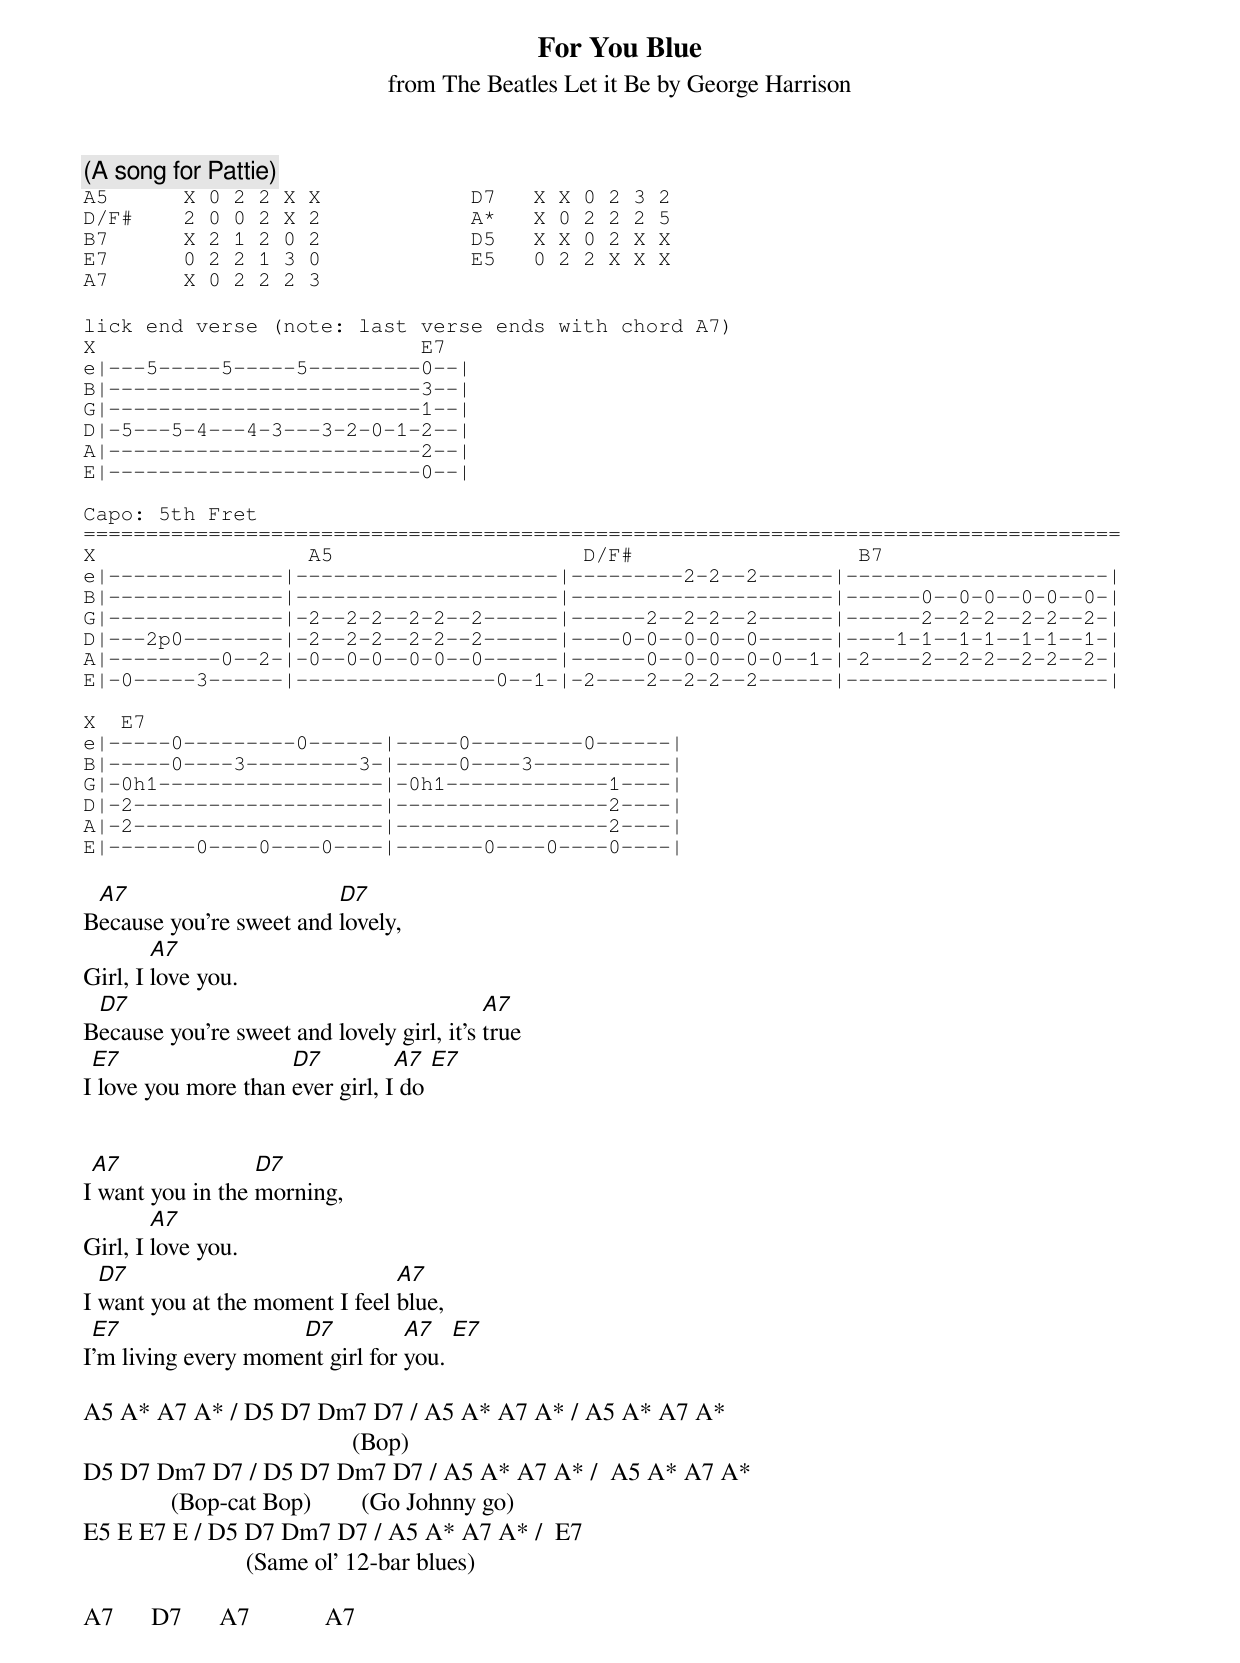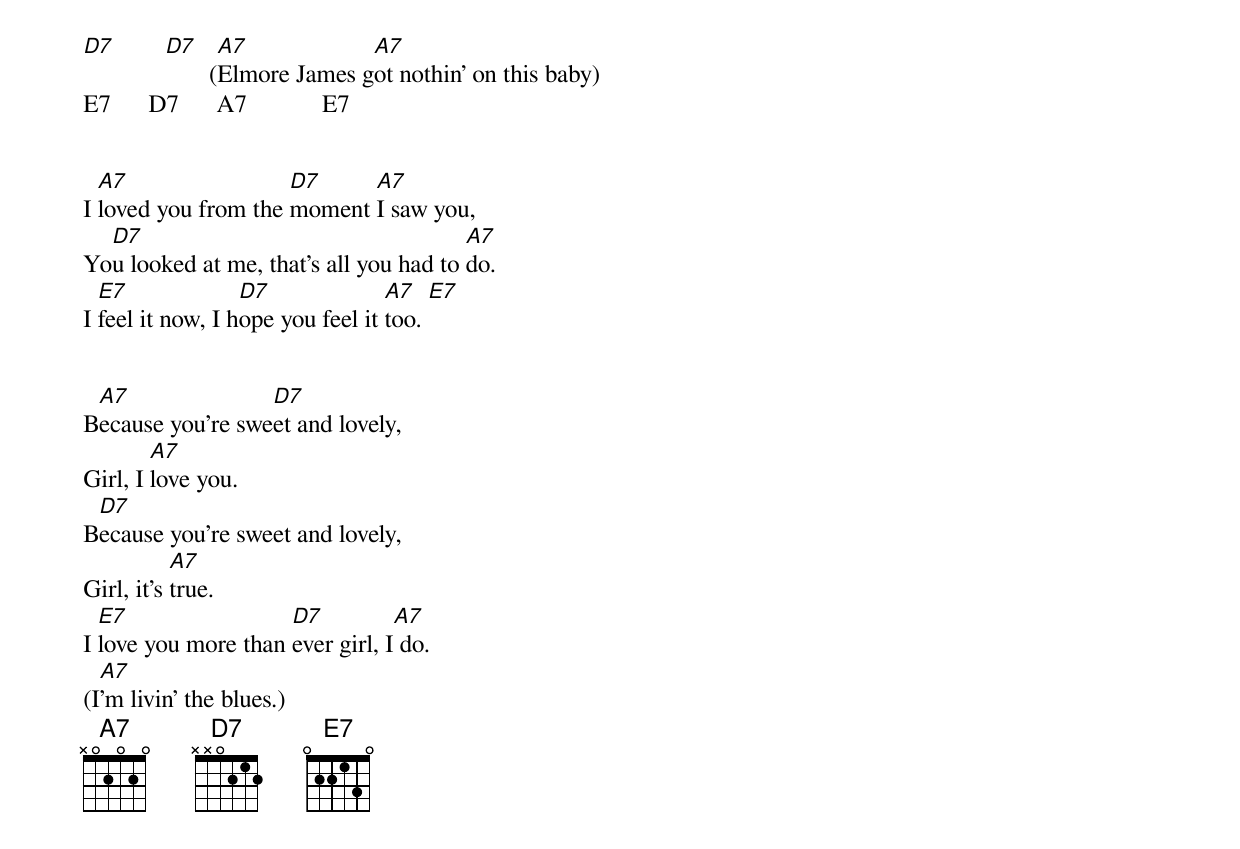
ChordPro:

{title: For You Blue}
{c:(A song for Pattie)}
{subtitle: from The Beatles Let it Be by George Harrison}
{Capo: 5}
{sot}
A5      X 0 2 2 X X            D7   X X 0 2 3 2
D/F#    2 0 0 2 X 2            A*   X 0 2 2 2 5
B7      X 2 1 2 0 2            D5   X X 0 2 X X
E7      0 2 2 1 3 0            E5   0 2 2 X X X
A7      X 0 2 2 2 3
{eot}

 {sot}
lick end verse (note: last verse ends with chord A7)
X                          E7
e|---5-----5-----5---------0--|
B|-------------------------3--|
G|-------------------------1--|
D|-5---5-4---4-3---3-2-0-1-2--|
A|-------------------------2--|
E|-------------------------0--|

Capo: 5th Fret
===================================================================================
X                 A5                    D/F#                  B7
e|--------------|---------------------|---------2-2--2------|---------------------|
B|--------------|---------------------|---------------------|------0--0-0--0-0--0-|
G|--------------|-2--2-2--2-2--2------|------2--2-2--2------|------2--2-2--2-2--2-|
D|---2p0--------|-2--2-2--2-2--2------|----0-0--0-0--0------|----1-1--1-1--1-1--1-|
A|---------0--2-|-0--0-0--0-0--0------|------0--0-0--0-0--1-|-2----2--2-2--2-2--2-|
E|-0-----3------|----------------0--1-|-2----2--2-2--2------|---------------------|

X  E7
e|-----0---------0------|-----0---------0------|
B|-----0----3---------3-|-----0----3-----------|
G|-0h1------------------|-0h1-------------1----|
D|-2--------------------|-----------------2----|
A|-2--------------------|-----------------2----|
E|-------0----0----0----|-------0----0----0----|
{eot}

B[A7]ecause you're sweet and [D7]lovely,
Girl, I [A7]love you.
B[D7]ecause you're sweet and lovely girl, it's [A7]true
I[E7] love you more than [D7]ever girl, I[A7] do [E7]


I[A7] want you in the [D7]morning,
Girl, I [A7]love you.
I [D7]want you at the moment I feel [A7]blue,
I[E7]'m living every mome[D7]nt girl for [A7]you. [E7]

A5 A* A7 A* / D5 D7 Dm7 D7 / A5 A* A7 A* / A5 A* A7 A*
                                           (Bop)
D5 D7 Dm7 D7 / D5 D7 Dm7 D7 / A5 A* A7 A* /  A5 A* A7 A*
              (Bop-cat Bop)        (Go Johnny go)
E5 E E7 E / D5 D7 Dm7 D7 / A5 A* A7 A* /  E7
                          (Same ol' 12-bar blues)

A7      D7      A7            A7
[D7]        [D7]       ([A7]Elmore James g[A7]ot nothin' on this baby)
E7      D7      A7            E7


I [A7]loved you from the [D7]moment [A7]I saw you,
Yo[D7]u looked at me, that's all you had to [A7]do.
I [E7]feel it now, I h[D7]ope you feel it [A7]too. [E7]


B[A7]ecause you're swe[D7]et and lovely,
Girl, I [A7]love you.
B[D7]ecause you're sweet and lovely,
Girl, it's [A7]true.
I [E7]love you more than [D7]ever girl, I[A7] do.
(I[A7]'m livin' the blues.)
